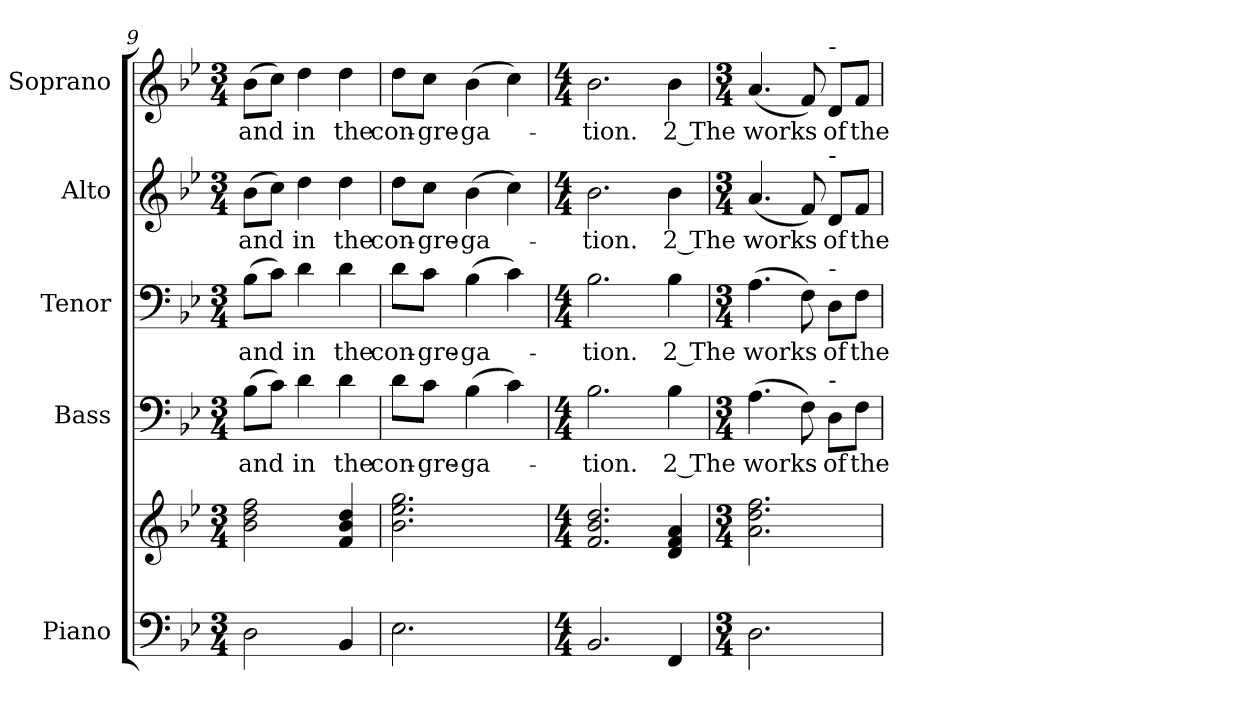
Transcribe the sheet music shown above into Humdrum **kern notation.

**kern	**kern	**kern	**text	**kern	**text	**kern	**text	**kern	**text
*part5	*part5	*part4	*part4	*part3	*part3	*part2	*part2	*part1	*part1
*staff6	*staff5	*staff4	*staff4	*staff3	*staff3	*staff2	*staff2	*staff1	*staff1
*I"Piano	*	*I"Bass	*	*I"Tenor	*	*I"Alto	*	*I"Soprano	*
*I'Pno.	*	*I'B.	*	*I'T.	*	*I'A.	*	*I'S.	*
!!LO:PB:g=z
*clefF4	*clefG2	*clefF4	*	*clefF4	*	*clefG2	*	*clefG2	*
*k[b-e-]	*k[b-e-]	*k[b-e-]	*	*k[b-e-]	*	*k[b-e-]	*	*k[b-e-]	*
*B-:	*B-:	*B-:	*	*B-:	*	*B-:	*	*B-:	*
*M3/4	*M3/4	*M3/4	*	*M3/4	*	*M3/4	*	*M3/4	*
=9	=9	=9	=9	=9	=9	=9	=9	=9	=9
!	!	!	!LO:LY:b:color=#000000	!	!	!	!	!	!
!	!	!	!	!	!LO:LY:b:color=#000000	!	!	!	!
!	!	!	!	!	!	!	!LO:LY:b:color=#000000	!	!
!	!	!	!	!	!	!	!	!	!LO:LY:b:color=#000000
2Di\	2b-i\ 2ddi 2ffi	(8B-i\L	and	(8B-i\L	and	(8b-i\L	and	(8b-i\L	and
.	.	8ci\J)	.	8ci\J)	.	8cci\J)	.	8cci\J)	.
!	!	!	!LO:LY:b:color=#000000	!	!	!	!	!	!
!	!	!	!	!	!LO:LY:b:color=#000000	!	!	!	!
!	!	!	!	!	!	!	!LO:LY:b:color=#000000	!	!
!	!	!	!	!	!	!	!	!	!LO:LY:b:color=#000000
.	.	4di\	in	4di\	in	4ddi\	in	4ddi\	in
!	!	!	!LO:LY:b:color=#000000	!	!	!	!	!	!
!	!	!	!	!	!LO:LY:b:color=#000000	!	!	!	!
!	!	!	!	!	!	!	!LO:LY:b:color=#000000	!	!
!	!	!	!	!	!	!	!	!	!LO:LY:b:color=#000000
4BB-i/	4fi/ 4b-i 4ddi	4di\	the	4di\	the	4ddi\	the	4ddi\	the
=10	=10	=10	=10	=10	=10	=10	=10	=10	=10
!	!	!	!LO:LY:b:color=#000000	!	!	!	!	!	!
!	!	!	!	!	!LO:LY:b:color=#000000	!	!	!	!
!	!	!	!	!	!	!	!LO:LY:b:color=#000000	!	!
!	!	!	!	!	!	!	!	!	!LO:LY:b:color=#000000
2.E-i\	2.b-i\ 2.ee-i 2.ggi	8di\L	con-	8di\L	con-	8ddi\L	con-	8ddi\L	con-
!	!	!	!LO:LY:b:color=#000000	!	!	!	!	!	!
!	!	!	!	!	!LO:LY:b:color=#000000	!	!	!	!
!	!	!	!	!	!	!	!LO:LY:b:color=#000000	!	!
!	!	!	!	!	!	!	!	!	!LO:LY:b:color=#000000
.	.	8ci\J	-gre-	8ci\J	-gre-	8cci\J	-gre-	8cci\J	-gre-
!	!	!	!LO:LY:b:color=#000000	!	!	!	!	!	!
!	!	!	!	!	!LO:LY:b:color=#000000	!	!	!	!
!	!	!	!	!	!	!	!LO:LY:b:color=#000000	!	!
!	!	!	!	!	!	!	!	!	!LO:LY:b:color=#000000
.	.	(4B-i\	-ga-	(4B-i\	-ga-	(4b-i\	-ga-	(4b-i\	-ga-
.	.	4ci\)	.	4ci\)	.	4cci\)	.	4cci\)	.
=11	=11	=11	=11	=11	=11	=11	=11	=11	=11
*M4/4	*M4/4	*M4/4	*	*M4/4	*	*M4/4	*	*M4/4	*
!	!	!	!LO:LY:b:color=#000000	!	!	!	!	!	!
!	!	!	!	!	!LO:LY:b:color=#000000	!	!	!	!
!	!	!	!	!	!	!	!LO:LY:b:color=#000000	!	!
!	!	!	!	!	!	!	!	!	!LO:LY:b:color=#000000
2.BB-i/	2.fi/ 2.b-i 2.ddi	2.B-i\	-tion.	2.B-i\	-tion.	2.b-i\	-tion.	2.b-i\	-tion.
!	!	!	!LO:LY:b:color=#000000	!	!	!	!	!	!
!	!	!	!	!	!LO:LY:b:color=#000000	!	!	!	!
!	!	!	!	!	!	!	!LO:LY:b:color=#000000	!	!
!	!	!	!	!	!	!	!	!	!LO:LY:b:color=#000000
4FFi/	4di/ 4fi 4ai	4B-i\	2 The	4B-i\	2 The	4b-i\	2 The	4b-i\	2 The
!!LO:PB:g=z
=12	=12	=12	=12	=12	=12	=12	=12	=12	=12
*M3/4	*M3/4	*M3/4	*	*M3/4	*	*M3/4	*	*M3/4	*
!	!	!	!LO:LY:b:color=#000000	!	!	!	!	!	!
!	!	!	!	!	!LO:LY:b:color=#000000	!	!	!	!
!	!	!	!	!	!	!	!LO:LY:b:color=#000000	!	!
!	!	!	!	!	!	!	!	!	!LO:LY:b:color=#000000
2.Di\	2.ai\ 2.ddi 2.ffi	(4.Ai\	works	(4.Ai\	works	(4.ai/	works	(4.ai/	works
.	.	8Fi\)	.	8Fi\)	.	8fi/)	.	8fi/)	.
!	!	!	!LO:LY:b:color=#000000	!	!	!	!	!	!
!	!	!	!	!	!LO:LY:b:color=#000000	!	!	!	!
!	!	!	!	!	!	!	!LO:LY:b:color=#000000	!	!
!	!	!	!	!	!	!	!	!LO:TX:a:t=-	!
!	!	!	!	!	!	!LO:TX:a:t=-	!	!	!
!	!	!	!	!LO:TX:a:t=-	!	!	!	!	!
!	!	!LO:TX:a:t=-	!	!	!	!	!	!	!
!	!	!	!	!	!	!	!	!	!LO:LY:b:color=#000000
.	.	8Di\L	of	8Di\L	of	8di/L	of	8di/L	of
!	!	!	!LO:LY:b:color=#000000	!	!	!	!	!	!
!	!	!	!	!	!LO:LY:b:color=#000000	!	!	!	!
!	!	!	!	!	!	!	!LO:LY:b:color=#000000	!	!
!	!	!	!	!	!	!	!	!	!LO:LY:b:color=#000000
.	.	8Fi\J	the	8Fi\J	the	8fi/J	the	8fi/J	the
=	=	=	=	=	=	=	=	=	=
*-	*-	*-	*-	*-	*-	*-	*-	*-	*-
